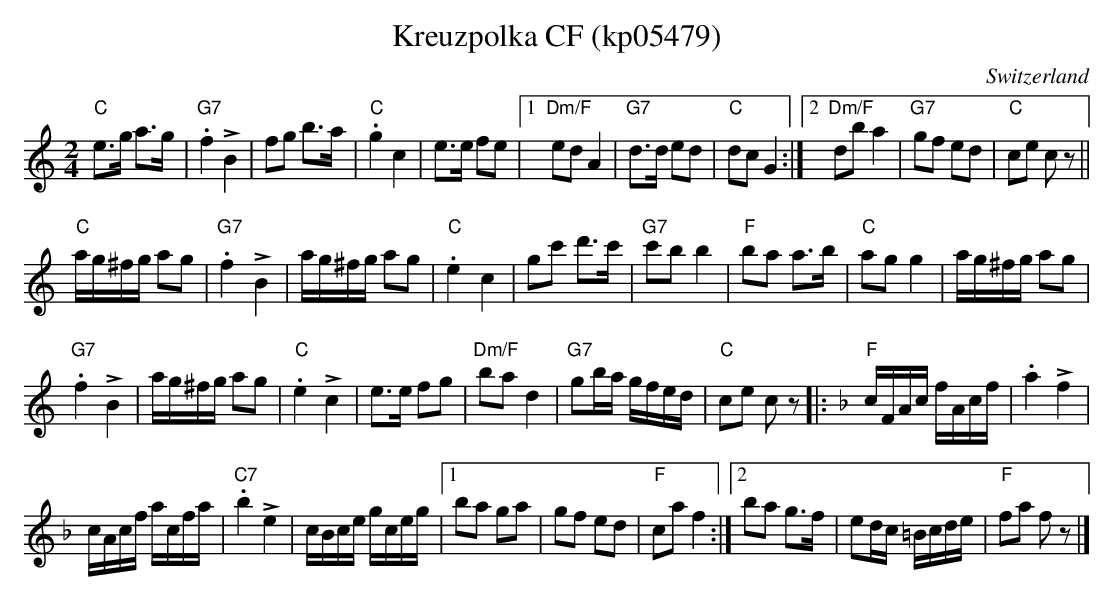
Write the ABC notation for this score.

X:1
T: Kreuzpolka CF (kp05479)
O:Switzerland
M:2/4
L:1/8
K:C major
"C"e>g a>g | "G7".f2+>+B2 | fg b>a | "C".g2c2 | e>e fe |1 "Dm/F"ed A2 | "G7"d>d ed | "C"dc G2 :|2 "Dm/F"db a2 | "G7"gf ed | "C"ce cz ||
"C"a/g/^f/g/ ag | "G7".f2+>+B2 |  a/g/^f/g/ ag | "C".e2c2 | gc' d'>c' | "G7"c'b b2 | "F"ba a>b | "C"ag g2 | a/g/^f/g/ ag |
"G7".f2+>+B2 | a/g/^f/g/ ag | "C".e2+>+c2 | e>e fg | "Dm/F"ba d2 | "G7"gb/a/ g/f/e/d/ | "C"ce cz |: [K:F] [L:1/16] "F"cFAc fAcf | .a4 +>+f4 |
cAcf acfa | "C7".b4 +>+e4 | cBce gceg |1 [L:1/8] ba ga | gf ed | "F"ca f2 :|2 ba g>f | ed/c/ =B/c/d/e/ | "F"fa fz |]
